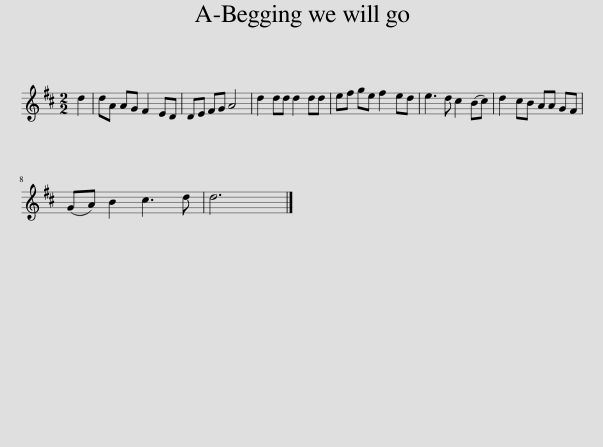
X:1
L:1/8
M:2/2
I:linebreak $
K:D
V:1 treble
V:1
 d2 | dA AG F2 ED | DE FG A4 | d2 dd d2 dd | ef ge f2 ed | %5
 e3 d c2 (Bc) | d2 cB AA GF |$ (GA) B2 c3 d | d6 |] %9
